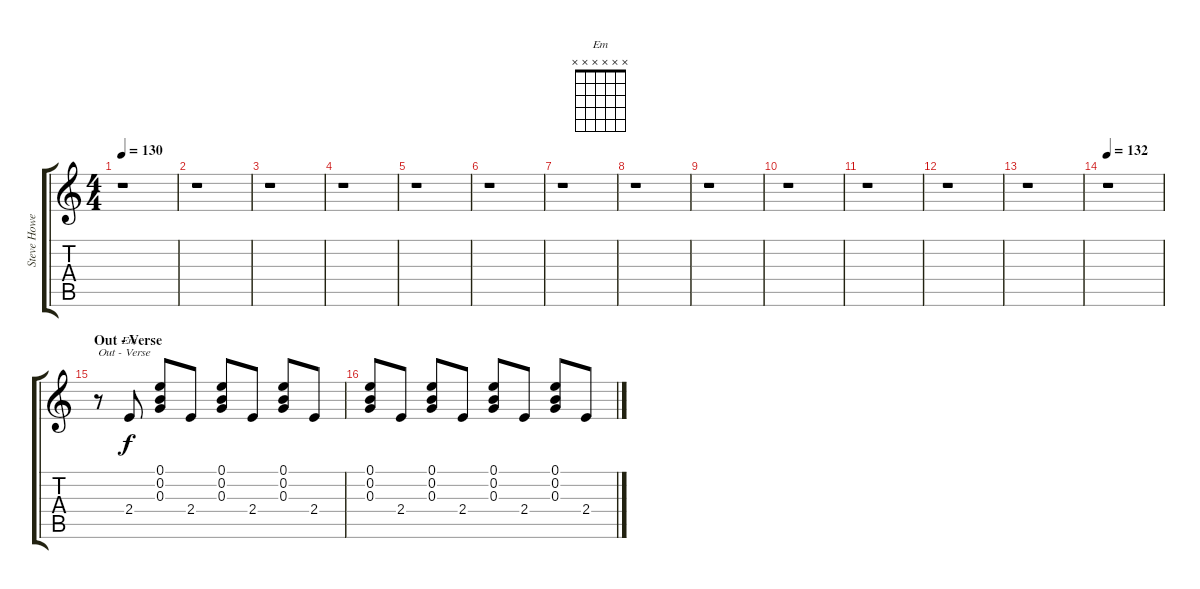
\track ("Steve Howe 1" "Steve Howe") {instrument acousticguitarnylon}
\staff {score tabs}
\tuning (E4 B3 G3 D3 A2 E2) {hide}
\chord ("Em" x x x x x x)
\ts (4 4)
\tempo 130
\clef g2
\ks c
r.1{dy f} |
r.1 |
r.1 |
r.1 |
r.1 |
r.1 |
r.1 |
r.1 |
r.1 |
r.1 |
r.1 |
r.1 |
r.1 |
\tempo 132
r.1 |
\section ("" "Out - Verse")
r.8{txt "Out - Verse"} 2.4.8{ch "Em"} (0.1 0.2 0.3).8 2.4.8 (0.1 0.2 0.3).8 2.4.8 (0.1 0.2 0.3).8 2.4.8 |
(0.1 0.2 0.3).8 2.4.8 (0.1 0.2 0.3).8 2.4.8 (0.1 0.2 0.3).8 2.4.8 (0.1 0.2 0.3).8 2.4.8
